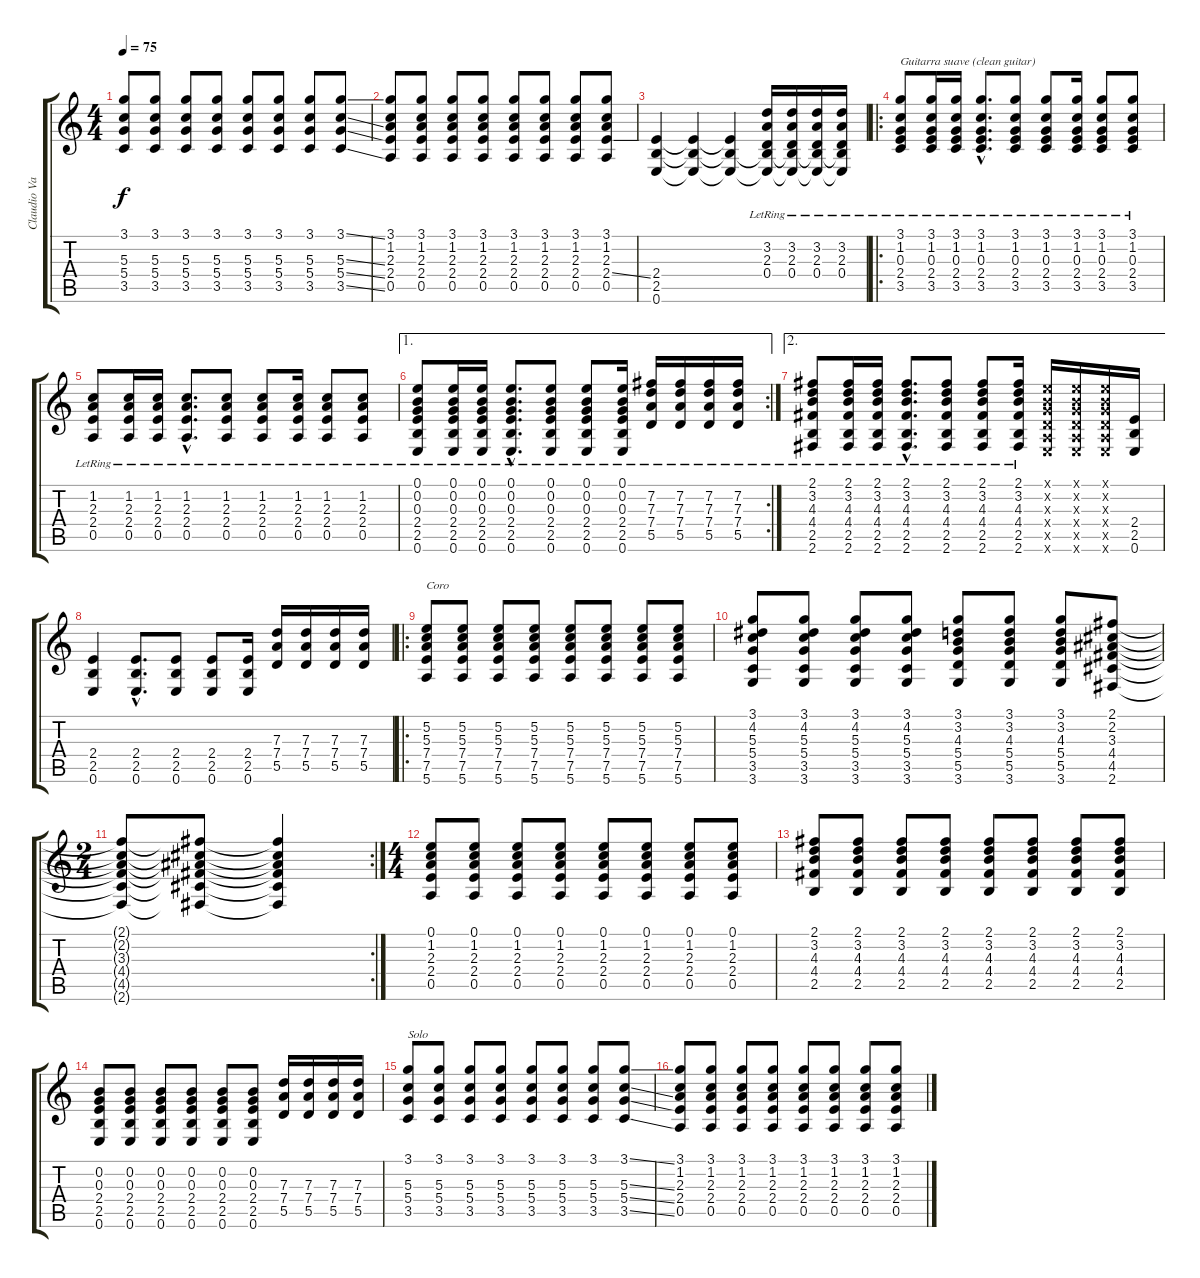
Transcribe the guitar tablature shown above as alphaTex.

\track ("Claudio Valenzuela (1a. guitarra)" "Claudio Va") {instrument distortionguitar}
\staff {score tabs}
\tuning (E4 B3 G3 D3 A2 E2) {hide}
\ts (4 4)
\tempo 75
\clef g2
\ks c
(3.1 5.3 5.4 3.5).8{dy f} (3.1 5.3 5.4 3.5).8 (3.1 5.3 5.4 3.5).8 (3.1 5.3 5.4 3.5).8 (3.1 5.3 5.4 3.5).8 (3.1 5.3 5.4 3.5).8 (3.1 5.3 5.4 3.5).8 (3.1{ss} 5.3{ss} 5.4{ss} 3.5{ss}).8 |
(3.1 1.2 2.3 2.4 0.5).8 (3.1 1.2 2.3 2.4 0.5).8 (3.1 1.2 2.3 2.4 0.5).8 (3.1 1.2 2.3 2.4 0.5).8 (3.1 1.2 2.3 2.4 0.5).8 (3.1 1.2 2.3 2.4 0.5).8 (3.1 1.2 2.3 2.4 0.5).8 (3.1 1.2 2.3 2.4{ss} 0.5).8 |
(2.4 2.5 0.6).4{volume 7} (2.4{t} 2.5{t} 0.6{t}).4 (2.4{t} 2.5{t} 0.6{t}).4 (3.2{lr} 2.3{lr} 0.4{lr} 2.5{t} 0.6{t}).16{volume 16 instrument electricguitarjazz} (3.2{lr} 2.3{lr} 0.4{lr} 2.5{t} 0.6{t}).16{volume 16 instrument electricguitarjazz} (3.2{lr} 2.3{lr} 0.4{lr} 2.5{t} 0.6{t}).16{volume 16 instrument electricguitarjazz} (3.2{lr} 2.3{lr} 0.4{lr} 2.5{t} 0.6{t}).16{volume 16 instrument electricguitarjazz} |
\ro
(3.1{lr} 1.2{lr} 0.3{lr} 2.4{lr} 3.5{lr}).8{txt "Guitarra suave (clean guitar)" volume 16 instrument electricguitarjazz} (3.1{lr} 1.2{lr} 0.3{lr} 2.4{lr} 3.5{lr}).16 (3.1{lr} 1.2{lr} 0.3{lr} 2.4{lr} 3.5{lr}).16 (3.1{hac lr} 1.2{hac lr} 0.3{hac lr} 2.4{hac lr} 3.5{hac lr}).8{d} (3.1{lr} 1.2{lr} 0.3{lr} 2.4{lr} 3.5{lr}).8 (3.1{lr} 1.2{lr} 0.3{lr} 2.4{lr} 3.5{lr}).8 (3.1{lr} 1.2{lr} 0.3{lr} 2.4{lr} 3.5{lr}).16 (3.1{lr} 1.2{lr} 0.3{lr} 2.4{lr} 3.5{lr}).8 (3.1{lr} 1.2{lr} 0.3{lr} 2.4{lr} 3.5{lr}).8 |
(1.2{lr} 2.3{lr} 2.4{lr} 0.5{lr}).8 (1.2{lr} 2.3{lr} 2.4{lr} 0.5{lr}).16 (1.2{lr} 2.3{lr} 2.4{lr} 0.5{lr}).16 (1.2{hac lr} 2.3{hac lr} 2.4{hac lr} 0.5{hac lr}).8{d} (1.2{lr} 2.3{lr} 2.4{lr} 0.5{lr}).8 (1.2{lr} 2.3{lr} 2.4{lr} 0.5{lr}).8 (1.2{lr} 2.3{lr} 2.4{lr} 0.5{lr}).16 (1.2{lr} 2.3{lr} 2.4{lr} 0.5{lr}).8 (1.2{lr} 2.3{lr} 2.4{lr} 0.5{lr}).8 |
\ae 1
\rc 2
(0.1{lr} 0.2{lr} 0.3{lr} 2.4{lr} 2.5{lr} 0.6{lr}).8 (0.1{lr} 0.2{lr} 0.3{lr} 2.4{lr} 2.5{lr} 0.6{lr}).16 (0.1{lr} 0.2{lr} 0.3{lr} 2.4{lr} 2.5{lr} 0.6{lr}).16 (0.1{hac lr} 0.2{hac lr} 0.3{hac lr} 2.4{hac lr} 2.5{hac lr} 0.6{hac lr}).8{d} (0.1{lr} 0.2{lr} 0.3{lr} 2.4{lr} 2.5{lr} 0.6{lr}).8 (0.1{lr} 0.2{lr} 0.3{lr} 2.4{lr} 2.5{lr} 0.6{lr}).8 (0.1{lr} 0.2{lr} 0.3{lr} 2.4{lr} 2.5{lr} 0.6{lr}).16 (7.2{lr} 7.3{lr} 7.4{lr} 5.5{lr}).16 (7.2{lr} 7.3{lr} 7.4{lr} 5.5{lr}).16 (7.2{lr} 7.3{lr} 7.4{lr} 5.5{lr}).16 (7.2{lr} 7.3{lr} 7.4{lr} 5.5{lr}).16 |
\ae 2
(2.1{lr} 3.2{lr} 4.3{lr} 4.4{lr} 2.5{lr} 2.6{lr}).8 (2.1{lr} 3.2{lr} 4.3{lr} 4.4{lr} 2.5{lr} 2.6{lr}).16 (2.1{lr} 3.2{lr} 4.3{lr} 4.4{lr} 2.5{lr} 2.6{lr}).16 (2.1{hac lr} 3.2{hac lr} 4.3{hac lr} 4.4{hac lr} 2.5{hac lr} 2.6{hac lr}).8{d} (2.1{lr} 3.2{lr} 4.3{lr} 4.4{lr} 2.5{lr} 2.6{lr}).8 (2.1{lr} 3.2{lr} 4.3{lr} 4.4{lr} 2.5{lr} 2.6{lr}).8 (2.1{lr} 3.2{lr} 4.3{lr} 4.4{lr} 2.5{lr} 2.6{lr}).16 (0.1{x} 0.2{x} 0.3{x} 0.4{x} 0.5{x} 0.6{x}).16 (0.1{x} 0.2{x} 0.3{x} 0.4{x} 0.5{x} 0.6{x}).16 (0.1{x} 0.2{x} 0.3{x} 0.4{x} 0.5{x} 0.6{x}).16 (2.4 2.5 0.6).16{instrument distortionguitar} |
(2.4 2.5 0.6).4 (2.4{hac} 2.5{hac} 0.6{hac}).8{d} (2.4 2.5 0.6).8 (2.4 2.5 0.6).8 (2.4 2.5 0.6).16 (7.3 7.4 5.5).16 (7.3 7.4 5.5).16 (7.3 7.4 5.5).16 (7.3 7.4 5.5).16 |
\ro
(5.2 5.3 7.4 7.5 5.6).8{txt "Coro"} (5.2 5.3 7.4 7.5 5.6).8 (5.2 5.3 7.4 7.5 5.6).8 (5.2 5.3 7.4 7.5 5.6).8 (5.2 5.3 7.4 7.5 5.6).8 (5.2 5.3 7.4 7.5 5.6).8 (5.2 5.3 7.4 7.5 5.6).8 (5.2 5.3 7.4 7.5 5.6).8 |
(3.1 4.2 5.3 5.4 3.5 3.6).8 (3.1 4.2 5.3 5.4 3.5 3.6).8 (3.1 4.2 5.3 5.4 3.5 3.6).8 (3.1 4.2 5.3 5.4 3.5 3.6).8 (3.1 3.2 4.3 5.4 5.5 3.6).8 (3.1 3.2 4.3 5.4 5.5 3.6).8 (3.1 3.2 4.3 5.4 5.5 3.6).8 (2.1 2.2 3.3 4.4 4.5 2.6).8 |
\rc 2
\ts (2 4)
(2.1{t} 2.2{t} 3.3{t} 4.4{t} 4.5{t} 2.6{t}).8 (2.1{t} 2.2{t} 3.3{t} 4.4{t} 4.5{t} 2.6{t}).8 (2.1{t} 2.2{t} 3.3{t} 4.4{t} 4.5{t} 2.6{t}).4 |
\ts (4 4)
(0.1 1.2 2.3 2.4 0.5).8 (0.1 1.2 2.3 2.4 0.5).8 (0.1 1.2 2.3 2.4 0.5).8 (0.1 1.2 2.3 2.4 0.5).8 (0.1 1.2 2.3 2.4 0.5).8 (0.1 1.2 2.3 2.4 0.5).8 (0.1 1.2 2.3 2.4 0.5).8 (0.1 1.2 2.3 2.4 0.5).8 |
(2.1 3.2 4.3 4.4 2.5).8 (2.1 3.2 4.3 4.4 2.5).8 (2.1 3.2 4.3 4.4 2.5).8 (2.1 3.2 4.3 4.4 2.5).8 (2.1 3.2 4.3 4.4 2.5).8 (2.1 3.2 4.3 4.4 2.5).8 (2.1 3.2 4.3 4.4 2.5).8 (2.1 3.2 4.3 4.4 2.5).8 |
(0.2 0.3 2.4 2.5 0.6).8 (0.2 0.3 2.4 2.5 0.6).8 (0.2 0.3 2.4 2.5 0.6).8 (0.2 0.3 2.4 2.5 0.6).8 (0.2 0.3 2.4 2.5 0.6).8 (0.2 0.3 2.4 2.5 0.6).8 (7.3 7.4 5.5).16 (7.3 7.4 5.5).16 (7.3 7.4 5.5).16 (7.3 7.4 5.5).16 |
(3.1 5.3 5.4 3.5).8{txt "Solo"} (3.1 5.3 5.4 3.5).8 (3.1 5.3 5.4 3.5).8 (3.1 5.3 5.4 3.5).8 (3.1 5.3 5.4 3.5).8 (3.1 5.3 5.4 3.5).8 (3.1 5.3 5.4 3.5).8 (3.1{ss} 5.3{ss} 5.4{ss} 3.5{ss}).8 |
(3.1 1.2 2.3 2.4 0.5).8 (3.1 1.2 2.3 2.4 0.5).8 (3.1 1.2 2.3 2.4 0.5).8 (3.1 1.2 2.3 2.4 0.5).8 (3.1 1.2 2.3 2.4 0.5).8 (3.1 1.2 2.3 2.4 0.5).8 (3.1 1.2 2.3 2.4 0.5).8 (3.1{ss} 1.2{ss} 2.3{ss} 2.4{ss} 0.5).8
